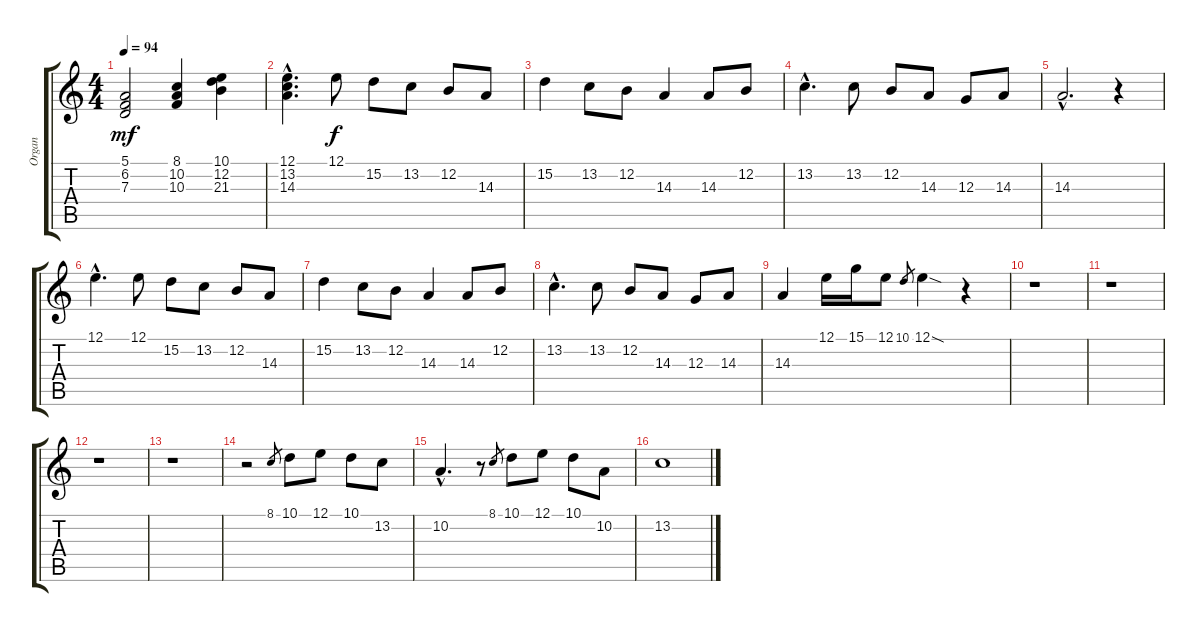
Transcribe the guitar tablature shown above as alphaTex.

\track ("Organ" "Organ") {instrument drawbarorgan}
\staff {score tabs}
\tuning (E4 B3 G3 D3 A2 E2) {hide}
\ts (4 4)
\tempo 94
\clef g2
\ks c
(5.1 6.2 7.3).2{dy mf} (8.1 10.2 10.3).4 (10.1 12.2 21.3).4 |
(12.1{hac} 13.2{hac} 14.3{hac}).4{d} 12.1.8{dy f} 15.2.8 13.2.8 12.2.8 14.3.8 |
15.2.4 13.2.8 12.2.8 14.3.4 14.3.8 12.2.8 |
13.2{hac}.4{d} 13.2.8 12.2.8 14.3.8 12.3.8 14.3.8 |
14.3{hac}.2{d} r.4 |
12.1{hac}.4{d} 12.1.8 15.2.8 13.2.8 12.2.8 14.3.8 |
15.2.4 13.2.8 12.2.8 14.3.4 14.3.8 12.2.8 |
13.2{hac}.4{d} 13.2.8 12.2.8 14.3.8 12.3.8 14.3.8 |
14.3.4 12.1.16 15.1.16 12.1.8 10.1.8{gr} 12.1{sod}.4 r.4 |
r.1 |
r.1 |
r.1 |
r.1 |
r.2 8.1.8{gr} 10.1.8 12.1.8 10.1.8 13.2.8 |
10.2{hac}.4{d} r.8 8.1.8{gr} 10.1.8 12.1.8 10.1.8 10.2.8 |
13.2.1
